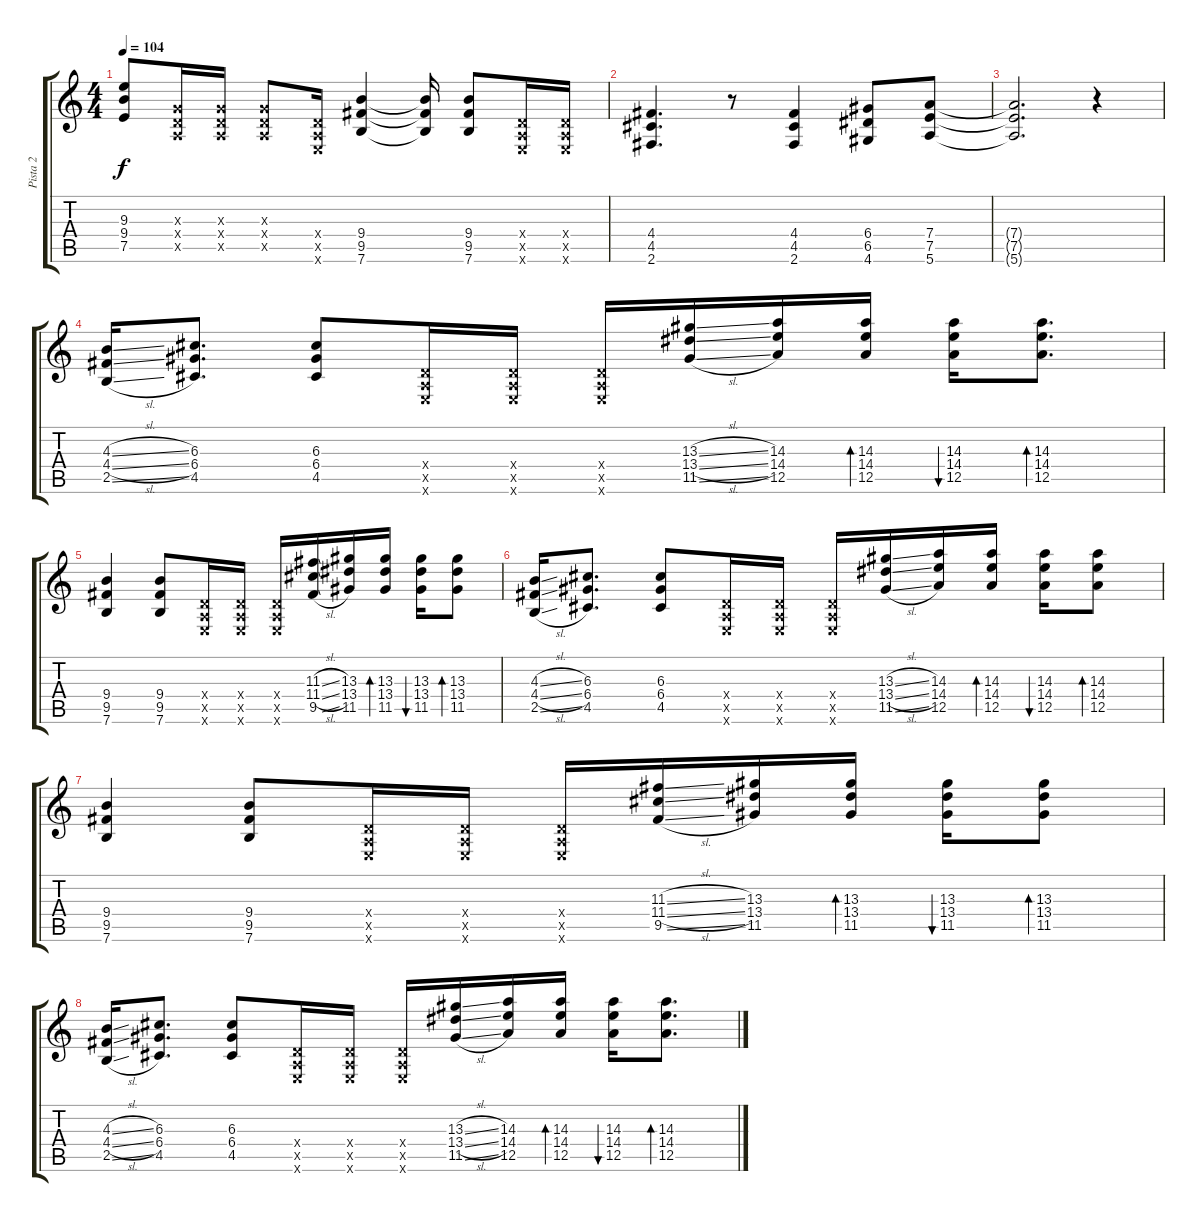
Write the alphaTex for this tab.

\track ("Pista 2" "Pista 2") {instrument overdrivenguitar}
\staff {score tabs}
\tuning (E4 B3 G3 D3 A2 E2) {hide}
\ts (4 4)
\tempo 104
\clef g2
\ks c
(9.3 9.4 7.5).8{dy f} (0.3{x} 0.4{x} 0.5{x}).16 (0.3{x} 0.4{x} 0.5{x}).16 (0.3{x} 0.4{x} 0.5{x}).8 (0.4{x} 0.5{x} 0.6{x}).16 (9.4 9.5 7.6).4 (9.4{t} 9.5{t} 7.6{t}).16 (9.4 9.5 7.6).8 (0.4{x} 0.5{x} 0.6{x}).16 (0.4{x} 0.5{x} 0.6{x}).16 |
(4.4 4.5 2.6).4{d} r.8 (4.4 4.5 2.6).4 (6.4 6.5 4.6).8 (7.4 7.5 5.6).8 |
(7.4{t} 7.5{t} 5.6{t}).2{d} r.4 |
(4.3{sl} 4.4{sl} 2.5{sl}).16 (6.3 6.4 4.5).8{d} (6.3 6.4 4.5).8 (0.4{x} 0.5{x} 0.6{x}).16 (0.4{x} 0.5{x} 0.6{x}).16 (0.4{x} 0.5{x} 0.6{x}).16 (13.3{sl} 13.4{sl} 11.5{sl}).16 (14.3 14.4 12.5).16 (14.3 14.4 12.5).16{bd 60} (14.3 14.4 12.5).16{bu 60} (14.3 14.4 12.5).8{d bd 60} |
(9.4 9.5 7.6).4 (9.4 9.5 7.6).8 (0.4{x} 0.5{x} 0.6{x}).16 (0.4{x} 0.5{x} 0.6{x}).16 (0.4{x} 0.5{x} 0.6{x}).16 (11.3{sl} 11.4{sl} 9.5{sl}).16 (13.3 13.4 11.5).16 (13.3 13.4 11.5).16{bd 60} (13.3 13.4 11.5).16{bu 60} (13.3 13.4 11.5).8{bd 60} |
(4.3{sl} 4.4{sl} 2.5{sl}).16 (6.3 6.4 4.5).8{d} (6.3 6.4 4.5).8 (0.4{x} 0.5{x} 0.6{x}).16 (0.4{x} 0.5{x} 0.6{x}).16 (0.4{x} 0.5{x} 0.6{x}).16 (13.3{sl} 13.4{sl} 11.5{sl}).16 (14.3 14.4 12.5).16 (14.3 14.4 12.5).16{bd 60} (14.3 14.4 12.5).16{bu 60} (14.3 14.4 12.5).8{bd 60} |
(9.4 9.5 7.6).4 (9.4 9.5 7.6).8 (0.4{x} 0.5{x} 0.6{x}).16 (0.4{x} 0.5{x} 0.6{x}).16 (0.4{x} 0.5{x} 0.6{x}).16 (11.3{sl} 11.4{sl} 9.5{sl}).16 (13.3 13.4 11.5).16 (13.3 13.4 11.5).16{bd 60} (13.3 13.4 11.5).16{bu 60} (13.3 13.4 11.5).8{bd 60} |
(4.3{sl} 4.4{sl} 2.5{sl}).16 (6.3 6.4 4.5).8{d} (6.3 6.4 4.5).8 (0.4{x} 0.5{x} 0.6{x}).16 (0.4{x} 0.5{x} 0.6{x}).16 (0.4{x} 0.5{x} 0.6{x}).16 (13.3{sl} 13.4{sl} 11.5{sl}).16 (14.3 14.4 12.5).16 (14.3 14.4 12.5).16{bd 60} (14.3 14.4 12.5).16{bu 60} (14.3 14.4 12.5).8{d bd 60}
